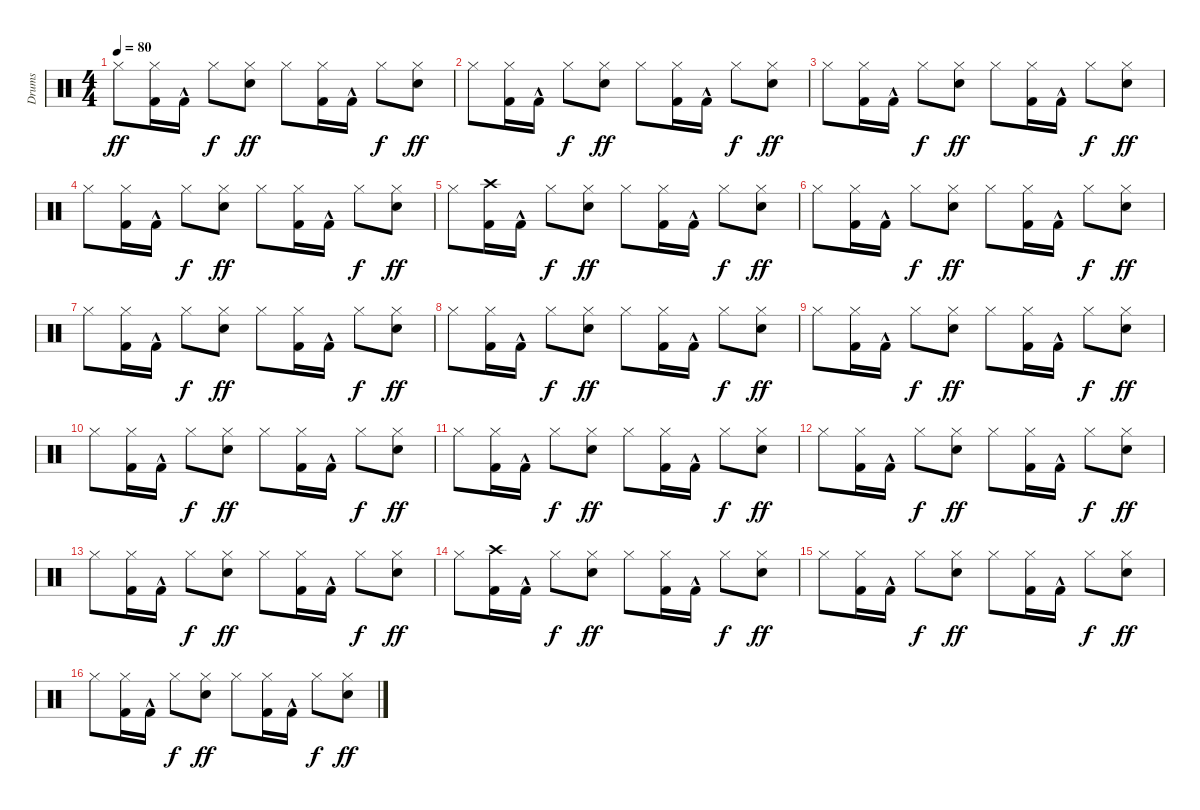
\track ("Drums               " "Drums     ") {instrument percussion}
\staff {score}
\articulation defaults
\ts (4 4)
\tempo 80
\clef neutral
\ks c "Hi-Hat (closed)".8{dy ff}
("Kick (hit) 2" "Hi-Hat (closed)").16 "Kick (hit) 2"{hac}.16 "Hi-Hat (closed)".8{dy f} ("Snare (hit) 2" "Hi-Hat (closed)").8{dy ff} "Hi-Hat (closed)".8 ("Kick (hit) 2" "Hi-Hat (closed)").16 "Kick (hit) 2"{hac}.16 "Hi-Hat (closed)".8{dy f} ("Snare (hit) 2" "Hi-Hat (closed)").8{dy ff} |
"Hi-Hat (closed)".8 ("Kick (hit) 2" "Hi-Hat (closed)").16 "Kick (hit) 2"{hac}.16 "Hi-Hat (closed)".8{dy f} ("Snare (hit) 2" "Hi-Hat (closed)").8{dy ff} "Hi-Hat (closed)".8 ("Kick (hit) 2" "Hi-Hat (closed)").16 "Kick (hit) 2"{hac}.16 "Hi-Hat (closed)".8{dy f} ("Snare (hit) 2" "Hi-Hat (closed)").8{dy ff} |
"Hi-Hat (closed)".8 ("Kick (hit) 2" "Hi-Hat (closed)").16 "Kick (hit) 2"{hac}.16 "Hi-Hat (closed)".8{dy f} ("Snare (hit) 2" "Hi-Hat (closed)").8{dy ff} "Hi-Hat (closed)".8 ("Kick (hit) 2" "Hi-Hat (closed)").16 "Kick (hit) 2"{hac}.16 "Hi-Hat (closed)".8{dy f} ("Snare (hit) 2" "Hi-Hat (closed)").8{dy ff} |
"Hi-Hat (closed)".8 ("Kick (hit) 2" "Hi-Hat (closed)").16 "Kick (hit) 2"{hac}.16 "Hi-Hat (closed)".8{dy f} ("Snare (hit) 2" "Hi-Hat (closed)").8{dy ff} "Hi-Hat (closed)".8 ("Kick (hit) 2" "Hi-Hat (closed)").16 "Kick (hit) 2"{hac}.16 "Hi-Hat (closed)".8{dy f} ("Snare (hit) 2" "Hi-Hat (closed)").8{dy ff} |
"Hi-Hat (closed)".8 ("Kick (hit) 2" "Crash high (hit)").16 "Kick (hit) 2"{hac}.16 "Hi-Hat (closed)".8{dy f} ("Snare (hit) 2" "Hi-Hat (closed)").8{dy ff} "Hi-Hat (closed)".8 ("Kick (hit) 2" "Hi-Hat (closed)").16 "Kick (hit) 2"{hac}.16 "Hi-Hat (closed)".8{dy f} ("Snare (hit) 2" "Hi-Hat (closed)").8{dy ff} |
"Hi-Hat (closed)".8 ("Kick (hit) 2" "Hi-Hat (closed)").16 "Kick (hit) 2"{hac}.16 "Hi-Hat (closed)".8{dy f} ("Snare (hit) 2" "Hi-Hat (closed)").8{dy ff} "Hi-Hat (closed)".8 ("Kick (hit) 2" "Hi-Hat (closed)").16 "Kick (hit) 2"{hac}.16 "Hi-Hat (closed)".8{dy f} ("Snare (hit) 2" "Hi-Hat (closed)").8{dy ff} |
"Hi-Hat (closed)".8 ("Kick (hit) 2" "Hi-Hat (closed)").16 "Kick (hit) 2"{hac}.16 "Hi-Hat (closed)".8{dy f} ("Snare (hit) 2" "Hi-Hat (closed)").8{dy ff} "Hi-Hat (closed)".8 ("Kick (hit) 2" "Hi-Hat (closed)").16 "Kick (hit) 2"{hac}.16 "Hi-Hat (closed)".8{dy f} ("Snare (hit) 2" "Hi-Hat (closed)").8{dy ff} |
"Hi-Hat (closed)".8 ("Kick (hit) 2" "Hi-Hat (closed)").16 "Kick (hit) 2"{hac}.16 "Hi-Hat (closed)".8{dy f} ("Snare (hit) 2" "Hi-Hat (closed)").8{dy ff} "Hi-Hat (closed)".8 ("Kick (hit) 2" "Hi-Hat (closed)").16 "Kick (hit) 2"{hac}.16 "Hi-Hat (closed)".8{dy f} ("Snare (hit) 2" "Hi-Hat (closed)").8{dy ff} |
"Hi-Hat (closed)".8 ("Kick (hit) 2" "Hi-Hat (closed)").16 "Kick (hit) 2"{hac}.16 "Hi-Hat (closed)".8{dy f} ("Snare (hit) 2" "Hi-Hat (closed)").8{dy ff} "Hi-Hat (closed)".8 ("Kick (hit) 2" "Hi-Hat (closed)").16 "Kick (hit) 2"{hac}.16 "Hi-Hat (closed)".8{dy f} ("Snare (hit) 2" "Hi-Hat (closed)").8{dy ff} |
"Hi-Hat (closed)".8 ("Kick (hit) 2" "Hi-Hat (closed)").16 "Kick (hit) 2"{hac}.16 "Hi-Hat (closed)".8{dy f} ("Snare (hit) 2" "Hi-Hat (closed)").8{dy ff} "Hi-Hat (closed)".8 ("Kick (hit) 2" "Hi-Hat (closed)").16 "Kick (hit) 2"{hac}.16 "Hi-Hat (closed)".8{dy f} ("Snare (hit) 2" "Hi-Hat (closed)").8{dy ff} |
"Hi-Hat (closed)".8 ("Kick (hit) 2" "Hi-Hat (closed)").16 "Kick (hit) 2"{hac}.16 "Hi-Hat (closed)".8{dy f} ("Snare (hit) 2" "Hi-Hat (closed)").8{dy ff} "Hi-Hat (closed)".8 ("Kick (hit) 2" "Hi-Hat (closed)").16 "Kick (hit) 2"{hac}.16 "Hi-Hat (closed)".8{dy f} ("Snare (hit) 2" "Hi-Hat (closed)").8{dy ff} |
"Hi-Hat (closed)".8 ("Kick (hit) 2" "Hi-Hat (closed)").16 "Kick (hit) 2"{hac}.16 "Hi-Hat (closed)".8{dy f} ("Snare (hit) 2" "Hi-Hat (closed)").8{dy ff} "Hi-Hat (closed)".8 ("Kick (hit) 2" "Hi-Hat (closed)").16 "Kick (hit) 2"{hac}.16 "Hi-Hat (closed)".8{dy f} ("Snare (hit) 2" "Hi-Hat (closed)").8{dy ff} |
"Hi-Hat (closed)".8 ("Kick (hit) 2" "Hi-Hat (closed)").16 "Kick (hit) 2"{hac}.16 "Hi-Hat (closed)".8{dy f} ("Snare (hit) 2" "Hi-Hat (closed)").8{dy ff} "Hi-Hat (closed)".8 ("Kick (hit) 2" "Hi-Hat (closed)").16 "Kick (hit) 2"{hac}.16 "Hi-Hat (closed)".8{dy f} ("Snare (hit) 2" "Hi-Hat (closed)").8{dy ff} |
"Hi-Hat (closed)".8 ("Kick (hit) 2" "Crash high (hit)").16 "Kick (hit) 2"{hac}.16 "Hi-Hat (closed)".8{dy f} ("Snare (hit) 2" "Hi-Hat (closed)").8{dy ff} "Hi-Hat (closed)".8 ("Kick (hit) 2" "Hi-Hat (closed)").16 "Kick (hit) 2"{hac}.16 "Hi-Hat (closed)".8{dy f} ("Snare (hit) 2" "Hi-Hat (closed)").8{dy ff} |
"Hi-Hat (closed)".8 ("Kick (hit) 2" "Hi-Hat (closed)").16 "Kick (hit) 2"{hac}.16 "Hi-Hat (closed)".8{dy f} ("Snare (hit) 2" "Hi-Hat (closed)").8{dy ff} "Hi-Hat (closed)".8 ("Kick (hit) 2" "Hi-Hat (closed)").16 "Kick (hit) 2"{hac}.16 "Hi-Hat (closed)".8{dy f} ("Snare (hit) 2" "Hi-Hat (closed)").8{dy ff} |
"Hi-Hat (closed)".8 ("Kick (hit) 2" "Hi-Hat (closed)").16 "Kick (hit) 2"{hac}.16 "Hi-Hat (closed)".8{dy f} ("Snare (hit) 2" "Hi-Hat (closed)").8{dy ff} "Hi-Hat (closed)".8 ("Kick (hit) 2" "Hi-Hat (closed)").16 "Kick (hit) 2"{hac}.16 "Hi-Hat (closed)".8{dy f} ("Snare (hit) 2" "Hi-Hat (closed)").8{dy ff}
